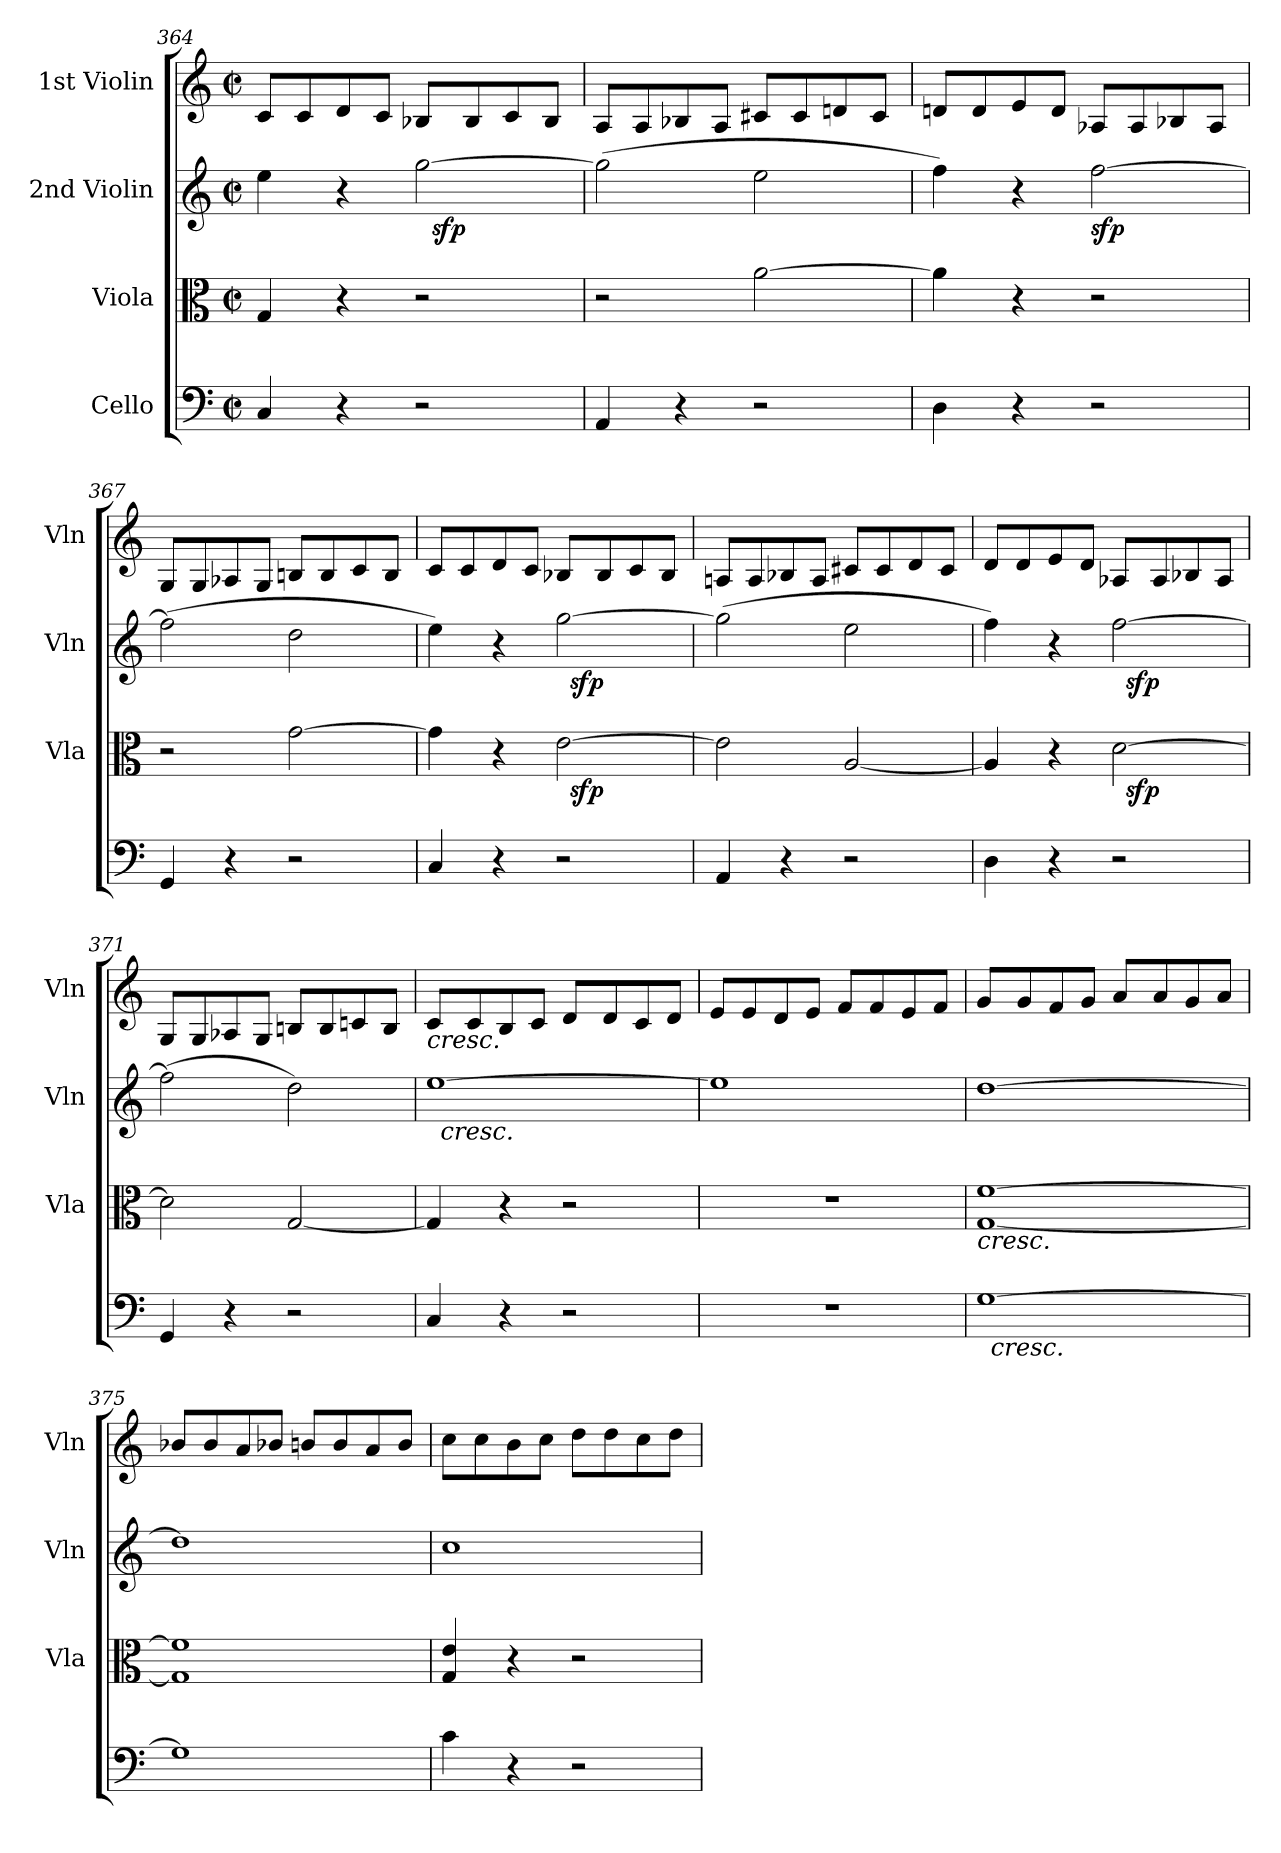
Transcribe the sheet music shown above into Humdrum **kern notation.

**kern	**kern	**dynam	**kern	**dynam	**kern
*part4	*part3	*part3	*part2	*part2	*part1
*staff4	*staff3	*staff3	*staff2	*staff2	*staff1
*I"Cello	*I"Viola	*	*I"2nd Violin	*	*I"1st Violin
*	*I'Vla	*	*I'Vln	*	*I'Vln
*clefF4	*clefC3	*	*clefG2	*	*clefG2
*k[]	*k[]	*	*k[]	*	*k[]
*C:	*C:	*	*C:	*	*C:
*M2/2	*M2/2	*	*M2/2	*	*M2/2
*met(c|)	*met(c|)	*	*met(c|)	*	*met(c|)
=364	=364	=364	=364	=364	=364
*	*	*	*^	*	*
4C/	4G/	.	4ee\	2ryy	.	8c/L
.	.	.	.	.	.	8c/
4r	4r	.	4r	.	.	8d/
.	.	.	.	.	.	8c/J
2r	2r	.	[2gg\	32ryy	.	8B-X/L
!	!	!	!	!	!LO:DY:b	!
.	.	.	.	4...ryy	sfp	.
.	.	.	.	.	.	8B-/
.	.	.	.	.	.	8c/
.	.	.	.	.	.	8B-/J
*	*	*	*v	*v	*	*
=365	=365	=365	=365	=365	=365
4AA/	2r	.	(>2gg\]	.	8A/L
.	.	.	.	.	8A/
4r	.	.	.	.	8B-X/
.	.	.	.	.	8A/J
2r	[2a\	.	2ee\	.	8c#X/L
.	.	.	.	.	8c#/
.	.	.	.	.	8dn/
.	.	.	.	.	8c#/J
=366	=366	=366	=366	=366	=366
4D\	4a\]	.	4ff\)	.	8dn/L
.	.	.	.	.	8d/
4r	4r	.	4r	.	8e/
.	.	.	.	.	8d/J
!	!	!	!	!LO:DY:b	!
2r	2r	.	[2ff\	sfp	8A-X/L
.	.	.	.	.	8A-/
.	.	.	.	.	8B-X/
.	.	.	.	.	8A-/J
!!LO:LB:g=z
=367	=367	=367	=367	=367	=367
4GG/	2r	.	(>2ff\]	.	8G/L
.	.	.	.	.	8G/
4r	.	.	.	.	8A-X/
.	.	.	.	.	8G/J
2r	[2g\	.	2dd\	.	8Bn/L
.	.	.	.	.	8B/
.	.	.	.	.	8c/
.	.	.	.	.	8B/J
=368	=368	=368	=368	=368	=368
*	*^	*	*^	*	*
4C/	4g\]	2ryy	.	4ee\)	2ryy	.	8c/L
.	.	.	.	.	.	.	8c/
4r	4r	.	.	4r	.	.	8d/
.	.	.	.	.	.	.	8c/J
2r	[2e\	32ryy	.	[2gg\	32ryy	.	8B-X/L
!	!	!	!LO:DY:b	!	!	!LO:DY:b	!
.	.	4...ryy	sfp	.	4...ryy	sfp	.
.	.	.	.	.	.	.	8B-/
.	.	.	.	.	.	.	8c/
.	.	.	.	.	.	.	8B-/J
*	*v	*v	*	*	*	*	*
*	*	*	*v	*v	*	*
=369	=369	=369	=369	=369	=369
4AA/	2e\]	.	(>2gg\]	.	8An/L
.	.	.	.	.	8A/
4r	.	.	.	.	8B-X/
.	.	.	.	.	8A/J
2r	[2A/	.	2ee\	.	8c#X/L
.	.	.	.	.	8c#/
.	.	.	.	.	8d/
.	.	.	.	.	8c#/J
=370	=370	=370	=370	=370	=370
*	*^	*	*^	*	*
4D\	4A/]	2ryy	.	4ff\)	2ryy	.	8d/L
.	.	.	.	.	.	.	8d/
4r	4r	.	.	4r	.	.	8e/
.	.	.	.	.	.	.	8d/J
2r	[2d\	32ryy	.	[2ff\	32ryy	.	8A-X/L
!	!	!	!LO:DY:b	!	!	!LO:DY:b	!
.	.	4...ryy	sfp	.	4...ryy	sfp	.
.	.	.	.	.	.	.	8A-/
.	.	.	.	.	.	.	8B-X/
.	.	.	.	.	.	.	8A-/J
*	*v	*v	*	*	*	*	*
*	*	*	*v	*v	*	*
=371	=371	=371	=371	=371	=371
4GG/	2d\]	.	(>2ff\]	.	8G/L
.	.	.	.	.	8G/
4r	.	.	.	.	8A-X/
.	.	.	.	.	8G/J
2r	[2G/	.	2dd\)	.	8Bn/L
.	.	.	.	.	8B/
.	.	.	.	.	8cn/
.	.	.	.	.	8B/J
=372	=372	=372	=372	=372	=372
!	!	!	!	!	!LO:TX:b:i:t=cresc.
*	*	*	*^	*	*
4C/	4G/]	.	[1ee	32ryy	.	8c/L
!	!	!	!	!LO:TX:b:i:t=cresc.	!	!
.	.	.	.	2ryy	.	.
.	.	.	.	.	.	8c/
4r	4r	.	.	.	.	8B/
.	.	.	.	.	.	8c/J
2r	2r	.	.	.	.	8d/L
.	.	.	.	4...ryy	.	.
.	.	.	.	.	.	8d/
.	.	.	.	.	.	8c/
.	.	.	.	.	.	8d/J
*	*	*	*v	*v	*	*
=373	=373	=373	=373	=373	=373
1r	1r	.	1ee]	.	8e/L
.	.	.	.	.	8e/
.	.	.	.	.	8d/
.	.	.	.	.	8e/J
.	.	.	.	.	8f/L
.	.	.	.	.	8f/
.	.	.	.	.	8e/
.	.	.	.	.	8f/J
=374	=374	=374	=374	=374	=374
!	!LO:TX:b:i:t=cresc.	!	!	!	!
*^	*	*	*	*	*
[1G	32ryy	[1G [1f	.	[1dd	.	8g/L
!	!LO:TX:b:i:t=cresc.	!	!	!	!	!
.	2ryy	.	.	.	.	.
.	.	.	.	.	.	8g/
.	.	.	.	.	.	8f/
.	.	.	.	.	.	8g/J
.	.	.	.	.	.	8a/L
.	4...ryy	.	.	.	.	.
.	.	.	.	.	.	8a/
.	.	.	.	.	.	8g/
.	.	.	.	.	.	8a/J
*v	*v	*	*	*	*	*
!!LO:PB:g=z
=375	=375	=375	=375	=375	=375
1G]	1G] 1f]	.	1dd]	.	8b-X/L
.	.	.	.	.	8b-/
.	.	.	.	.	8a/
.	.	.	.	.	8b-X/J
.	.	.	.	.	8bn/L
.	.	.	.	.	8b/
.	.	.	.	.	8a/
.	.	.	.	.	8b/J
=376	=376	=376	=376	=376	=376
4c\	4G/ 4e/	.	1cc	.	8cc\L
.	.	.	.	.	8cc\
4r	4r	.	.	.	8b\
.	.	.	.	.	8cc\J
2r	2r	.	.	.	8dd\L
.	.	.	.	.	8dd\
.	.	.	.	.	8cc\
.	.	.	.	.	8dd\J
=	=	=	=	=	=
*-	*-	*-	*-	*-	*-
